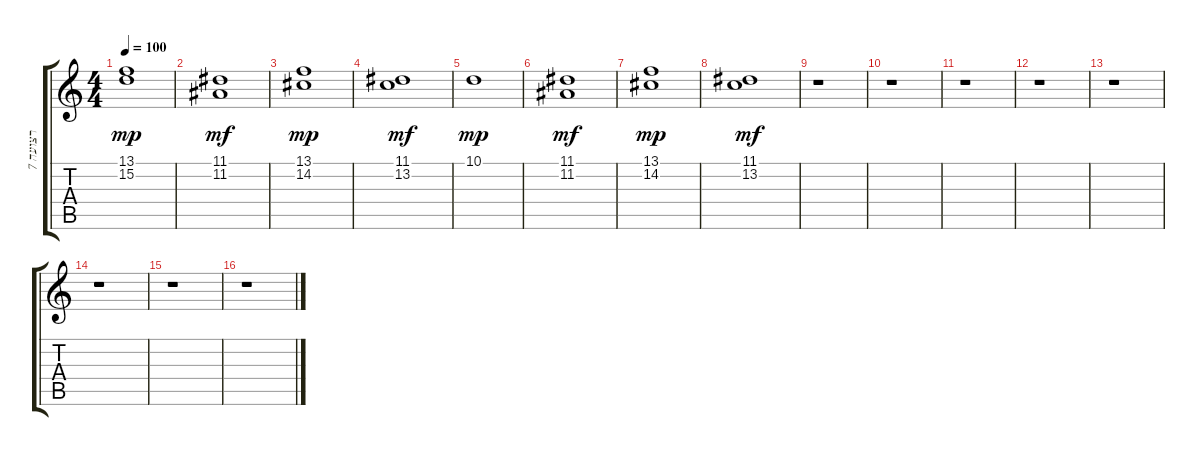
\track ("רצועה 7" "רצועה 7") {instrument percussiveorgan}
\staff {score tabs}
\tuning (E4 B3 G3 D3 A2 E2) {hide}
\ts (4 4)
\tempo 100
\clef g2
\ks c
(13.1 15.2).1{dy mp} |
(11.1 11.2).1{dy mf} |
(13.1 14.2).1{dy mp} |
(11.1 13.2).1{dy mf} |
10.1.1{dy mp} |
(11.1 11.2).1{dy mf} |
(13.1 14.2).1{dy mp} |
(11.1 13.2).1{dy mf} |
r.1 |
r.1 |
r.1 |
r.1 |
r.1 |
r.1 |
r.1 |
r.1
